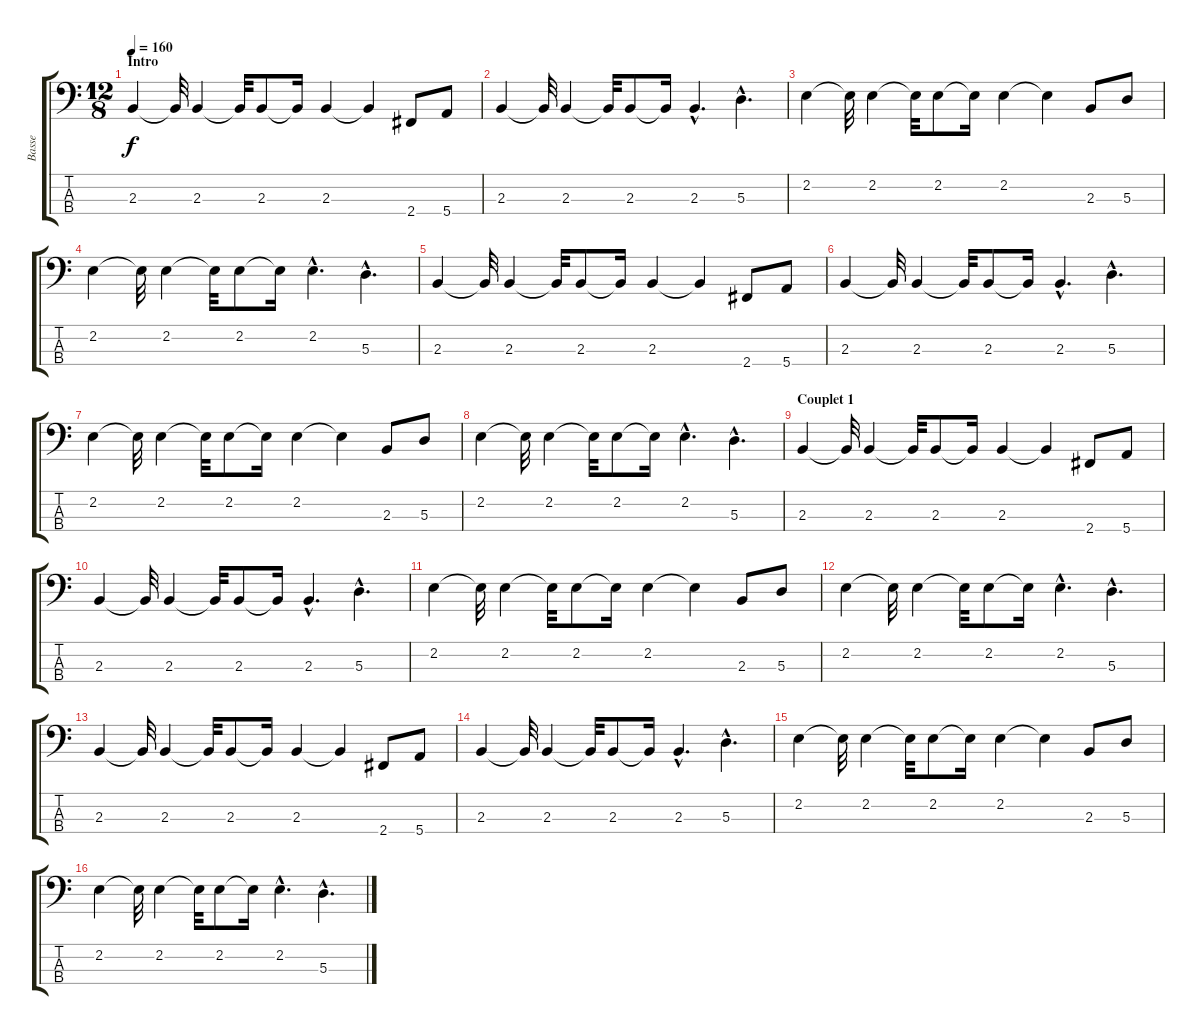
\track ("Basse" "Basse") {instrument electricbasspick}
\staff {score tabs}
\tuning (G2 D2 A1 E1) {hide}
\ts (12 8)
\section ("" "Intro")
\tempo 160
\clef f4
\ks c
2.3.4{dy f instrument electricbasspick} 2.3{t}.32 2.3.4 2.3{t}.32 2.3.8 2.3{t}.16 2.3.4 2.3{t}.4 2.4.8 5.4.8 |
2.3.4 2.3{t}.32 2.3.4 2.3{t}.32 2.3.8 2.3{t}.16 2.3{hac}.4{d} 5.3{hac}.4{d} |
2.2.4 2.2{t}.32 2.2.4 2.2{t}.32 2.2.8 2.2{t}.16 2.2.4 2.2{t}.4 2.3.8 5.3.8 |
2.2.4 2.2{t}.32 2.2.4 2.2{t}.32 2.2.8 2.2{t}.16 2.2{hac}.4{d} 5.3{hac}.4{d} |
2.3.4 2.3{t}.32 2.3.4 2.3{t}.32 2.3.8 2.3{t}.16 2.3.4 2.3{t}.4 2.4.8 5.4.8 |
2.3.4 2.3{t}.32 2.3.4 2.3{t}.32 2.3.8 2.3{t}.16 2.3{hac}.4{d} 5.3{hac}.4{d} |
2.2.4 2.2{t}.32 2.2.4 2.2{t}.32 2.2.8 2.2{t}.16 2.2.4 2.2{t}.4 2.3.8 5.3.8 |
2.2.4 2.2{t}.32 2.2.4 2.2{t}.32 2.2.8 2.2{t}.16 2.2{hac}.4{d} 5.3{hac}.4{d} |
\section ("" "Couplet 1")
2.3.4 2.3{t}.32 2.3.4 2.3{t}.32 2.3.8 2.3{t}.16 2.3.4 2.3{t}.4 2.4.8 5.4.8 |
2.3.4 2.3{t}.32 2.3.4 2.3{t}.32 2.3.8 2.3{t}.16 2.3{hac}.4{d} 5.3{hac}.4{d} |
2.2.4 2.2{t}.32 2.2.4 2.2{t}.32 2.2.8 2.2{t}.16 2.2.4 2.2{t}.4 2.3.8 5.3.8 |
2.2.4 2.2{t}.32 2.2.4 2.2{t}.32 2.2.8 2.2{t}.16 2.2{hac}.4{d} 5.3{hac}.4{d} |
2.3.4 2.3{t}.32 2.3.4 2.3{t}.32 2.3.8 2.3{t}.16 2.3.4 2.3{t}.4 2.4.8 5.4.8 |
2.3.4 2.3{t}.32 2.3.4 2.3{t}.32 2.3.8 2.3{t}.16 2.3{hac}.4{d} 5.3{hac}.4{d} |
2.2.4 2.2{t}.32 2.2.4 2.2{t}.32 2.2.8 2.2{t}.16 2.2.4 2.2{t}.4 2.3.8 5.3.8 |
2.2.4 2.2{t}.32 2.2.4 2.2{t}.32 2.2.8 2.2{t}.16 2.2{hac}.4{d} 5.3{hac}.4{d}
